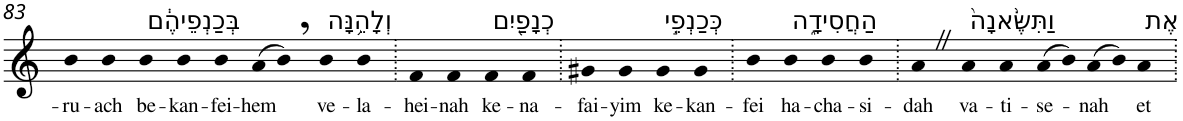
**kern	**text
*part1	*part1
*staff1	*staff1
*I"Piano	*
*I'Pno	*
!!LO:PB:g=z
*clefG2	*
*k[]	*
=83	=83
!	!LO:LY:b
4b	-ru-
!	!LO:LY:b
4b	-ach
!LO:TX:a:t=בְּכַנְפֵיהֶ֔ם	!
!	!LO:LY:b
4b	be-
!	!LO:LY:b
4b	-kan-
!	!LO:LY:b
4b	-fei-
!	!LO:LY:b
(>8a	-hem
8b,)	.
!LO:TX:a:t=וְלָהֵ֥נָּה	!
!	!LO:LY:b
4b	ve-
!	!LO:LY:b
4b	-la-
=84.	=84.
!	!LO:LY:b
4f	-hei-
!	!LO:LY:b
4f	-nah
!LO:TX:a:t=כְנָפַ֖יִם	!
!	!LO:LY:b
4f	ke-
!	!LO:LY:b
4f	-na-
=85.	=85.
!	!LO:LY:b
4g#X	-fai-
!	!LO:LY:b
4g#	-yim
!LO:TX:a:t=כְּכַנְפֵ֣י	!
!	!LO:LY:b
4g#	ke-
!	!LO:LY:b
4g#	-kan-
=86.	=86.
!	!LO:LY:b
4b	-fei
!LO:TX:a:t=הַחֲסִידָ֑ה	!
!	!LO:LY:b
4b	ha-
!	!LO:LY:b
4b	-cha-
!	!LO:LY:b
4b	-si-
=87.	=87.
!	!LO:LY:b
4aZ	-dah
!LO:TX:a:t=וַתִּשֶּׂ֙אנָה֙	!
!	!LO:LY:b
4a	va-
!	!LO:LY:b
4a	-ti-
!	!LO:LY:b
(>8a	-se-
8b)	.
!	!LO:LY:b
(>8a	-nah
8b)	.
!LO:TX:a:t=אֶת	!
!	!LO:LY:b
4a	et
=.	=.
*-	*-
